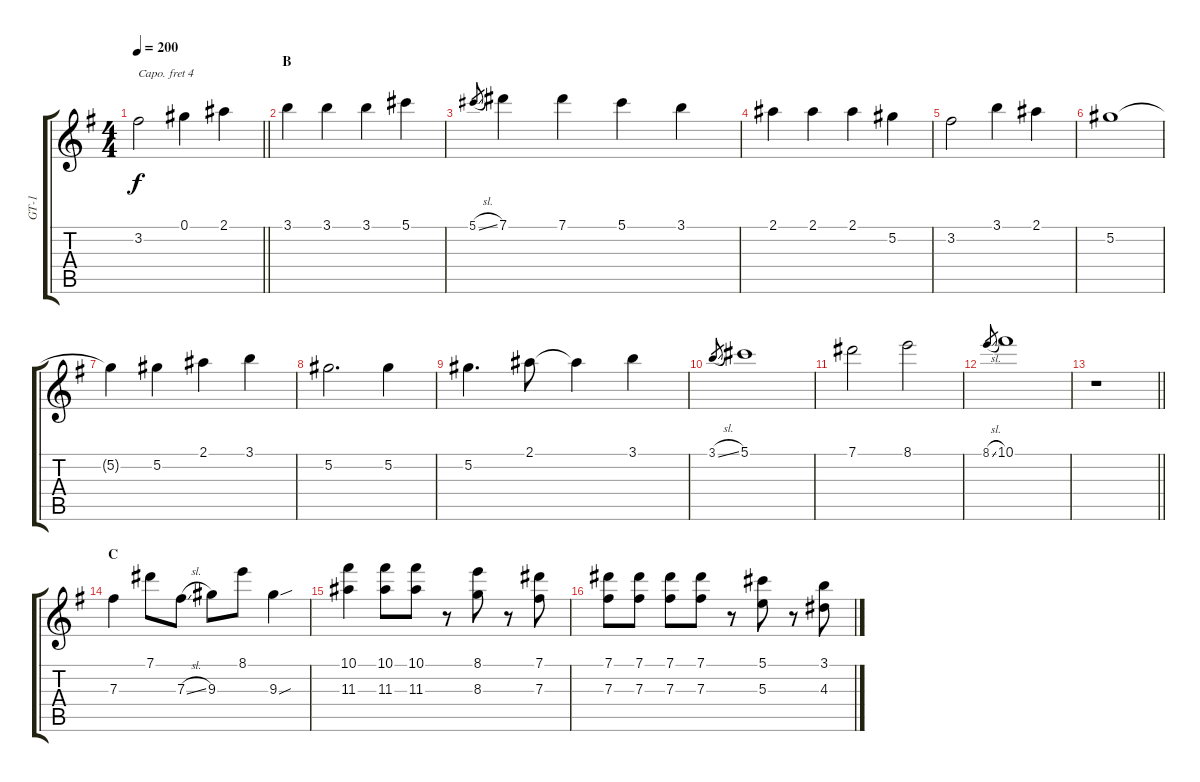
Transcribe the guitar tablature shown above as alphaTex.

\track ("GT-1" "GT-1") {instrument acousticguitarsteel}
\staff {score tabs}
\capo 4
\tuning (E4 B3 G3 D3 A2 E2) {hide}
\ts (4 4)
\tempo 200
\clef g2
\barLineRight lightlight
\ks g
3.2{t}.2{dy f} 0.1.4 2.1.4 |
\section ("" "B")
3.1.4 3.1.4 3.1.4 5.1.4 |
5.1{sl}.8{gr} 7.1.4 7.1.4 5.1.4 3.1.4 |
2.1.4 2.1.4 2.1.4 5.2.4 |
3.2.2 3.1.4 2.1.4 |
5.2.1 |
5.2{t}.4 5.2.4 2.1.4 3.1.4 |
5.2.2{d} 5.2.4 |
5.2.4{d} 2.1.8 2.1{t}.4 3.1.4 |
3.1{sl}.8{gr} 5.1.1 |
7.1.2 8.1.2 |
8.1{sl}.8{gr} 10.1.1 |
\barLineRight lightlight
r.1 |
\section ("" "C")
7.3.4 7.1.8 7.3{sl}.8 9.3.8 8.1.8 9.3{sou}.4 |
(10.1 11.3).4 (10.1 11.3).8 (10.1 11.3).8 r.8 (8.1 8.3).8 r.8 (7.1 7.3).8 |
(7.1 7.3).8 (7.1 7.3).8 (7.1 7.3).8 (7.1 7.3).8 r.8 (5.1 5.3).8 r.8 (3.1 4.3).8
